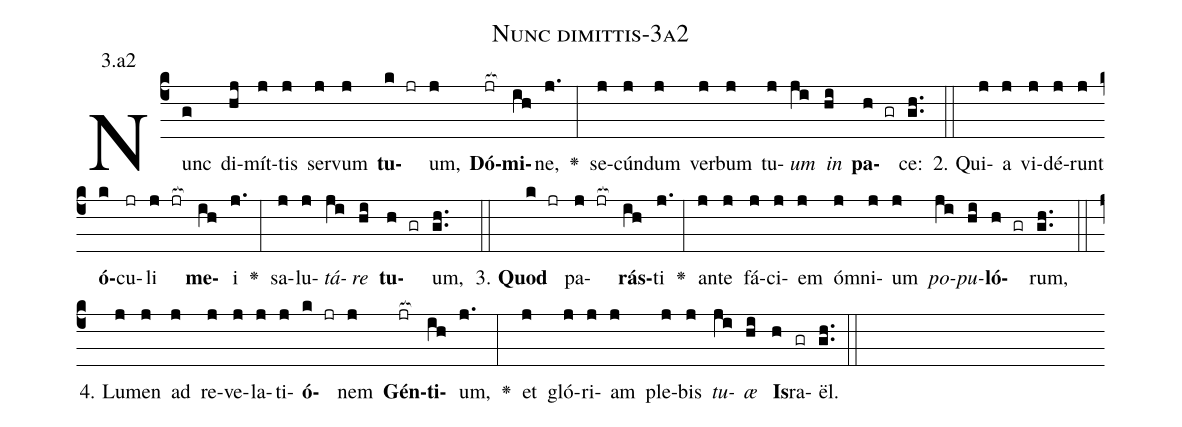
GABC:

name: Nunc dimittis-3a2;
annotation: 3.a2;
%%
(c4)Nunc(g) di(hj)mít(j)tis(j) ser(j)vum(j) <b>tu</b>(k jr)um,(j) <b>Dó</b>(jr[ocb:1{])<b>mi</b>(ih[ocb:0}])ne,(j.) <v>\greheightstar</v>(:) se(j)cún(j)dum(j) ver(j)bum(j) tu(j)<i>um</i>(ji) <i>in</i>(hi) <b>pa</b>(h gr)ce:(gh..) (::)
2. Qui(j)a(j) vi(j)dé(j)runt(j) <b>ó</b>(k)cu(jr)li(j jr[ocb:1{]) <b>me</b>(ih[ocb:0}])i(j.) <v>\greheightstar</v>(:) sa(j)lu(j)<i>tá</i>(ji)<i>re</i>(hi) <b>tu</b>(h gr)um,(gh..) (::)
3. <b>Quod</b>(k jr) pa(j jr[ocb:1{])<b>rás</b>(ih[ocb:0}])ti(j.) <v>\greheightstar</v>(:) an(j)te(j) fá(j)ci(j)em(j) óm(j)ni(j)um(j) <i>po</i>(ji)<i>pu</i>(hi)<b>ló</b>(h gr)rum,(gh..) (::)
4. Lu(j)men(j) ad(j) re(j)ve(j)la(j)ti(j)<b>ó</b>(k jr)nem(j) <b>Gén</b>(jr[ocb:1{])<b>ti</b>(ih[ocb:0}])um,(j.) <v>\greheightstar</v>(:) et(j) gló(j)ri(j)am(j) ple(j)bis(j) <i>tu</i>(ji)<i>æ</i>(hi) <b>Is</b>(h)ra(gr)ël.(gh..) (::)
